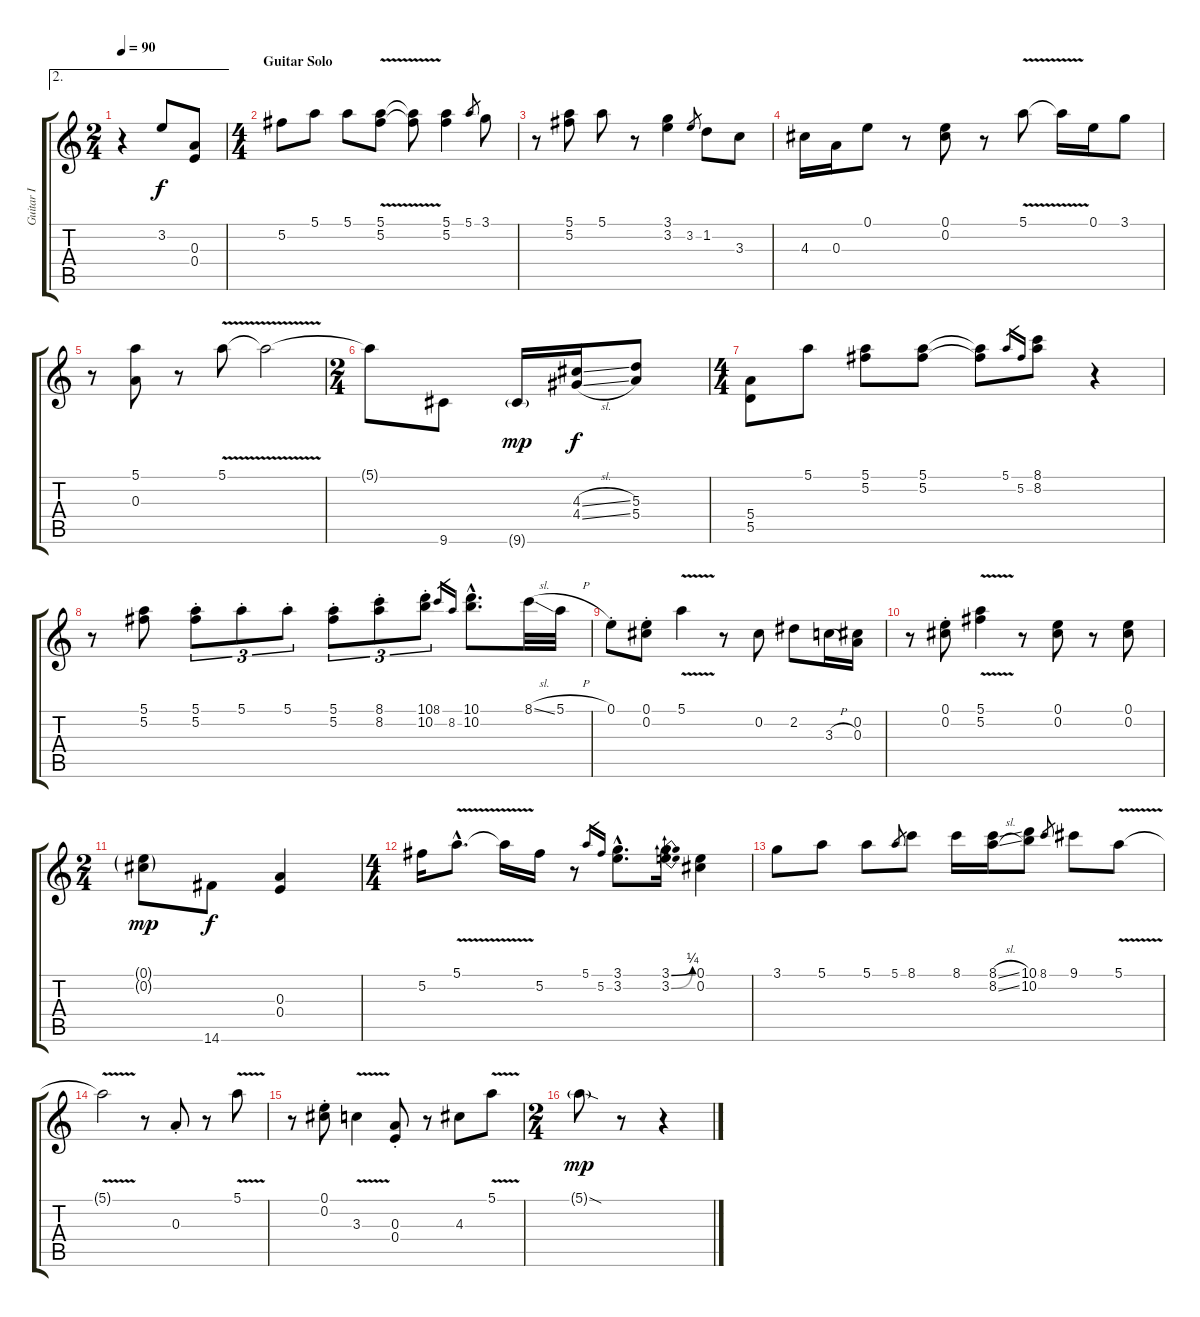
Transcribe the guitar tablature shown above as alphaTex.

\track ("Guitar I" "Guitar I") {instrument distortionguitar}
\staff {score tabs}
\tuning (E4 Db4 A3 E3 A2 E2) {hide}
\ae 2
\ts (2 4)
\tempo 90
\clef g2
\ks c
r.4{dy f} 3.2.8 (0.3 0.4).8 |
\ts (4 4)
\section ("" "Guitar Solo")
5.2.8 5.1.8 5.1.8 (5.1{v} 5.2{v}).8 (5.1{t} 5.2{t}).8 (5.1 5.2).4 5.1.8{gr} 3.1.8 |
r.8 (5.1 5.2).8 5.1.8 r.8 (3.1 3.2).4 3.2.8{gr} 1.2.8 3.3.8 |
4.3.16 0.3.16 0.1.8 r.8 (0.1 0.2).8 r.8 5.1{v}.8 5.1{t}.16 0.1.16 3.1.8 |
r.8 (5.1 0.3).8 r.8 5.1{v}.8 5.1{t}.2 |
\ts (2 4)
5.1{t}.8 9.6.8 9.6{g}.16{dy mp} (4.3{sl} 4.4{sl}).16{dy f} (5.3 5.4).8 |
\ts (4 4)
(5.4 5.5).8 5.1.8 (5.1 5.2).8 (5.1 5.2).8 (5.1{t} 5.2{t}).8 5.1.16{gr} 5.2.16{gr} (8.1 8.2).8 r.4 |
r.8 (5.1 5.2).8 (5.1{st} 5.2{st}).8{tu (3 2)} 5.1{st}.8{tu (3 2)} 5.1{st}.8{tu (3 2)} (5.1{st} 5.2{st}).8{tu (3 2)} (8.1{st} 8.2{st}).8{tu (3 2)} (10.1{st} 10.2{st}).8{tu (3 2)} 8.1.16{gr} 8.2.16{gr} (10.1{hac} 10.2{hac}).8{d} 8.1{sl}.32 5.1{h}.32 |
0.1{st}.8 (0.1{st} 0.2{st}).8 5.1{v}.4 r.8 0.2.8 2.2.8 3.3{h}.16 (0.2 0.3).16 |
r.8 (0.1{st} 0.2{st}).8 (5.1{v} 5.2{v}).4 r.8 (0.1 0.2).8 r.8 (0.1 0.2).8 |
\ts (2 4)
(0.1{g} 0.2{g}).8{dy mp} 14.6.8{dy f} (0.3 0.4).4 |
\ts (4 4)
5.2.16 5.1{v hac}.8{d} 5.1{t}.16 5.2.16 r.8 5.1.16{gr} 5.2.16{gr} (3.1{hac} 3.2{hac}).8{d} (3.1{be (bend 0 0 60 1)} 3.2{be (bend 0 0 60 1)}).16 (0.1 0.2).4 |
3.1.8 5.1.8 5.1.8 5.1.8{gr} 8.1.8 8.1.16 (8.1{sl} 8.2{sl}).16 (10.1 10.2).8 8.1.8{gr} 9.1.8 5.1{v}.8 |
5.1{t}.2 r.8 0.3{st}.8 r.8 5.1{v}.8 |
r.8 (0.1{st} 0.2{st}).8 3.3{v}.4 (0.3{st} 0.4{st}).8 r.8 4.3.8 5.1{v}.8 |
\ts (2 4)
5.1{sod g}.8{dy mp} r.8 r.4
